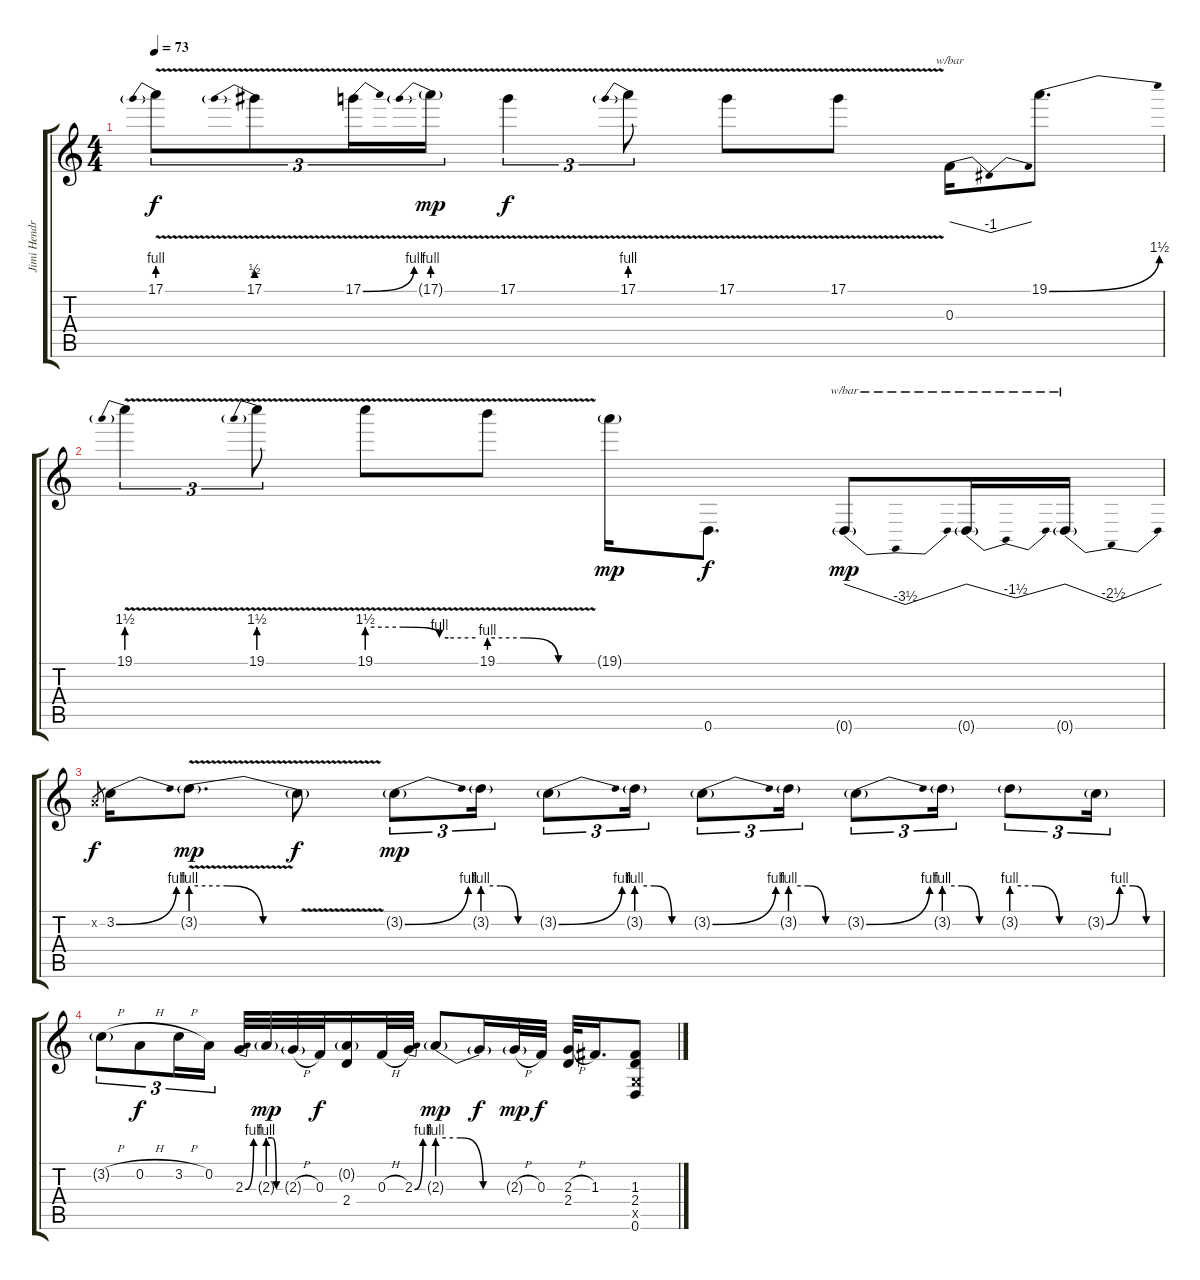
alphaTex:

\track ("Jimi Hendrix" "Jimi Hendr") {instrument overdrivenguitar}
\staff {score tabs}
\tuning (D4 A3 F3 C3 G2 D2) {hide}
\ts (4 4)
\tempo 73
\clef g2
\ks c
17.1{be (prebend 0 4 60 4) v}.8{tu (3 2) dy f} 17.1{be (prebend 0 2 60 2) v}.8{tu (3 2)} 17.1{be (bend 0 0 60 4) v}.16{tu (3 2)} 17.1{be (prebend 0 4 60 4) v g}.16{tu (3 2) dy mp} 17.1{v}.4{tu (3 2) dy f} 17.1{be (prebend 0 4 60 4) v}.8{tu (3 2)} 17.1{v}.8 17.1{v}.8 0.3.16{tbe (dip default 0 0 30 -4 60 0)} 19.1{be (bend 0 0 60 6)}.8{d} |
19.1{be (prebend 0 6 60 6) v}.4{tu (3 2)} 19.1{be (prebend 0 6 60 6) v}.8{tu (3 2)} 19.1{be (custom 0 6 20 6 40 4 45 4 60 4) v}.8 19.1{be (custom 0 4 20 4 40 0 60 0) v}.8 19.1{g}.16{dy mp} 0.6.8{d dy f} 0.6{g}.8{tbe (dip default 0 0 30 -14 60 0) dy mp} 0.6{g}.16{tbe (dip default 0 0 30 -6 60 0)} 0.6{g}.16{tbe (dip default 0 0 30 -10 60 0)} |
0.2{x}.8{gr dy f} 3.2{be (bend 0 0 60 4)}.16 3.2{be (custom 0 4 20 4 40 0 60 0) v g}.8{d dy mp} 3.2{v t}.8{dy f} 3.2{be (bend 0 0 60 4) g}.8{tu (3 2) dy mp} 3.2{be (custom 0 4 20 4 40 0 60 0) g}.16{tu (3 2)} 3.2{be (bend 0 0 60 4) g}.8{tu (3 2)} 3.2{be (custom 0 4 20 4 40 0 60 0) g}.16{tu (3 2)} 3.2{be (bend 0 0 60 4) g}.8{tu (3 2)} 3.2{be (custom 0 4 20 4 40 0 60 0) g}.16{tu (3 2)} 3.2{be (bend 0 0 60 4) g}.8{tu (3 2)} 3.2{be (custom 0 4 20 4 40 0 60 0) g}.16{tu (3 2)} 3.2{be (custom 0 4 20 4 40 0 60 0) g}.8{tu (3 2)} 3.2{be (custom 0 0 15 4 30 4 45 0 60 0) g}.16{tu (3 2)} |
3.2{h g}.8{tu (3 2)} 0.2{h}.8{tu (3 2) dy f} 3.2{h}.16{tu (3 2)} 0.2.16{tu (3 2)} 2.3{be (bend 0 0 60 4)}.32 2.3{be (custom 0 4 20 4 40 0 60 0) g}.32{dy mp} 2.3{h g}.32 0.3.32{dy f} (0.2{g} 2.4).16 0.3{h}.32 2.3{be (bend 0 0 60 4)}.32 2.3{be (custom 0 4 20 4 40 0 60 0) g}.8{dy mp} 2.3{t}.16{dy f} 2.3{h g}.32{dy mp} 0.3.32{dy f} (2.3{h} 2.4).32 1.3.16{d} (1.3 2.4 0.5{x} 0.6).8
